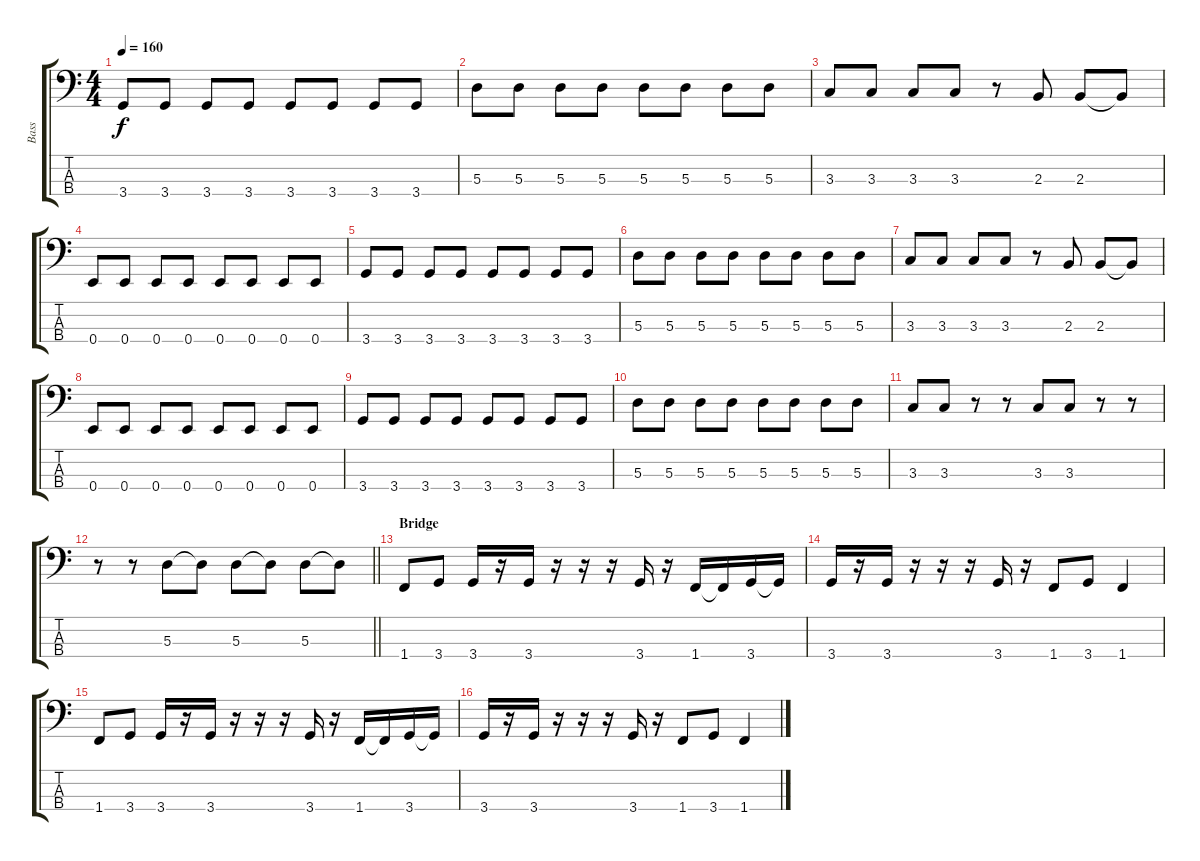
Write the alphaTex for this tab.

\track ("Bass" "Bass") {instrument electricbassfinger}
\staff {score tabs}
\tuning (G2 D2 A1 E1) {hide}
\ts (4 4)
\tempo 160
\clef f4
\ks c
3.4.8{dy f} 3.4.8 3.4.8 3.4.8 3.4.8 3.4.8 3.4.8 3.4.8 |
5.3.8 5.3.8 5.3.8 5.3.8 5.3.8 5.3.8 5.3.8 5.3.8 |
3.3.8 3.3.8 3.3.8 3.3.8 r.8 2.3.8 2.3.8 2.3{t}.8 |
0.4.8 0.4.8 0.4.8 0.4.8 0.4.8 0.4.8 0.4.8 0.4.8 |
3.4.8 3.4.8 3.4.8 3.4.8 3.4.8 3.4.8 3.4.8 3.4.8 |
5.3.8 5.3.8 5.3.8 5.3.8 5.3.8 5.3.8 5.3.8 5.3.8 |
3.3.8 3.3.8 3.3.8 3.3.8 r.8 2.3.8 2.3.8 2.3{t}.8 |
0.4.8 0.4.8 0.4.8 0.4.8 0.4.8 0.4.8 0.4.8 0.4.8 |
3.4.8 3.4.8 3.4.8 3.4.8 3.4.8 3.4.8 3.4.8 3.4.8 |
5.3.8 5.3.8 5.3.8 5.3.8 5.3.8 5.3.8 5.3.8 5.3.8 |
3.3.8 3.3.8 r.8 r.8 3.3.8 3.3.8 r.8 r.8 |
\barLineRight lightlight
r.8 r.8 5.3.8 5.3{t}.8 5.3.8 5.3{t}.8 5.3.8 5.3{t}.8 |
\section ("" "Bridge")
1.4.8 3.4.8 3.4.16 r.16 3.4.16 r.16 r.16 r.16 3.4.16 r.16 1.4.16 1.4{t}.16 3.4.16 3.4{t}.16 |
3.4.16 r.16 3.4.16 r.16 r.16 r.16 3.4.16 r.16 1.4.8 3.4.8 1.4.4 |
1.4.8 3.4.8 3.4.16 r.16 3.4.16 r.16 r.16 r.16 3.4.16 r.16 1.4.16 1.4{t}.16 3.4.16 3.4{t}.16 |
3.4.16 r.16 3.4.16 r.16 r.16 r.16 3.4.16 r.16 1.4.8 3.4.8 1.4.4
